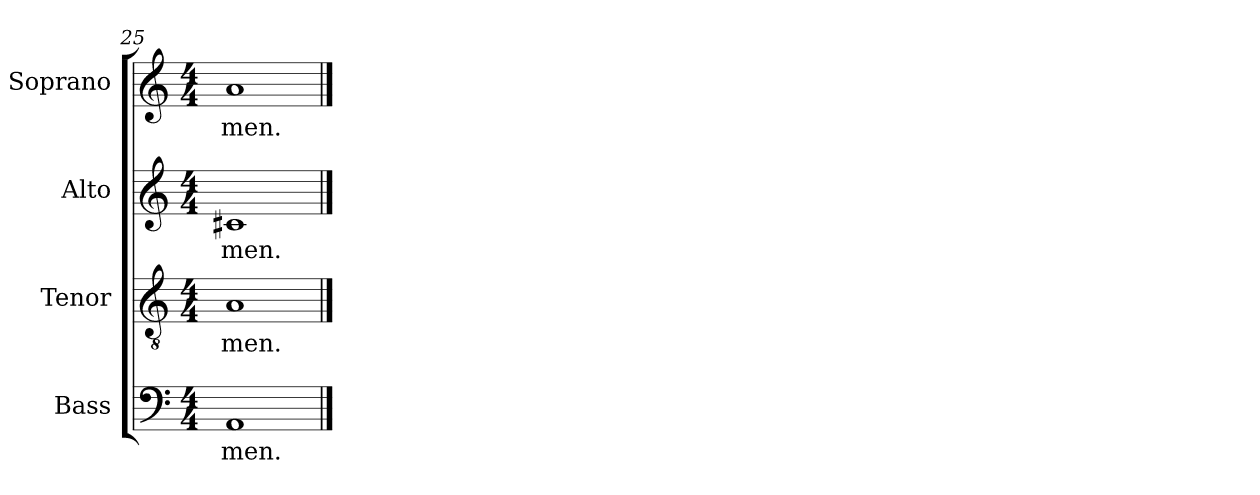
**kern	**text	**kern	**text	**kern	**text	**kern	**text
*part4	*part4	*part3	*part3	*part2	*part2	*part1	*part1
*staff4	*staff4	*staff3	*staff3	*staff2	*staff2	*staff1	*staff1
*I"Bass	*	*I"Tenor	*	*I"Alto	*	*I"Soprano	*
*I'B.	*	*I'T.	*	*I'A.	*	*I'S.	*
*clefF4	*	*clefGv2	*	*clefG2	*	*clefG2	*
*	*	*ITrd7c12	*	*	*	*	*
*k[]	*	*k[]	*	*k[]	*	*k[]	*
*C:	*	*C:	*	*C:	*	*C:	*
*M4/4	*	*M4/4	*	*M4/4	*	*M4/4	*
=25	=25	=25	=25	=25	=25	=25	=25
!	!LO:LY:b:color=#000000	!	!	!	!	!	!
!	!	!	!LO:LY:b:color=#000000	!	!	!	!
!	!	!	!	!	!LO:LY:b:color=#000000	!	!
!	!	!	!	!	!	!	!LO:LY:b:color=#000000
1AAi	-men.	1AAi	-men.	1c#Xi	-men.	1ai	-men.
==	==	==	==	==	==	==	==
*-	*-	*-	*-	*-	*-	*-	*-
